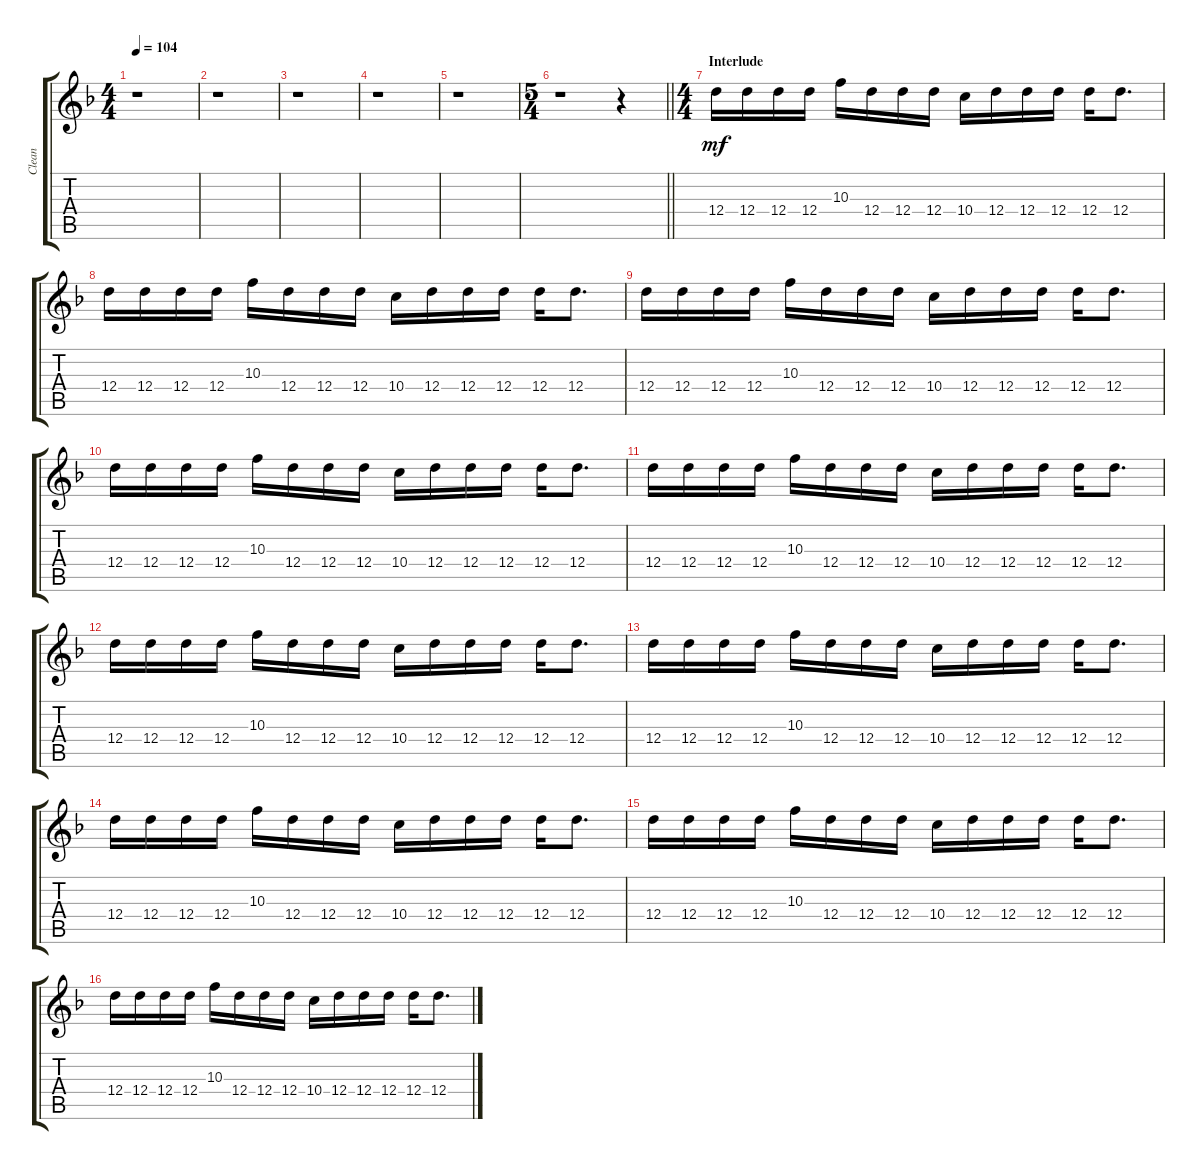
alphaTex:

\track ("Clean " "Clean ") {instrument electricguitarclean}
\staff {score tabs}
\tuning (E4 B3 G3 D3 A2 E2) {hide}
\ts (4 4)
\tempo 104
\clef g2
\ks f
r.1{dy mf} |
r.1 |
r.1 |
r.1 |
r.1 |
\ts (5 4)
\barLineRight lightlight
r.1 r.4 |
\ts (4 4)
\section ("" "Interlude")
12.4.16 12.4.16 12.4.16 12.4.16 10.3.16 12.4.16 12.4.16 12.4.16 10.4.16 12.4.16 12.4.16 12.4.16 12.4.16 12.4.8{d} |
12.4.16 12.4.16 12.4.16 12.4.16 10.3.16 12.4.16 12.4.16 12.4.16 10.4.16 12.4.16 12.4.16 12.4.16 12.4.16 12.4.8{d} |
12.4.16 12.4.16 12.4.16 12.4.16 10.3.16 12.4.16 12.4.16 12.4.16 10.4.16 12.4.16 12.4.16 12.4.16 12.4.16 12.4.8{d} |
12.4.16 12.4.16 12.4.16 12.4.16 10.3.16 12.4.16 12.4.16 12.4.16 10.4.16 12.4.16 12.4.16 12.4.16 12.4.16 12.4.8{d} |
12.4.16 12.4.16 12.4.16 12.4.16 10.3.16 12.4.16 12.4.16 12.4.16 10.4.16 12.4.16 12.4.16 12.4.16 12.4.16 12.4.8{d} |
12.4.16 12.4.16 12.4.16 12.4.16 10.3.16 12.4.16 12.4.16 12.4.16 10.4.16 12.4.16 12.4.16 12.4.16 12.4.16 12.4.8{d} |
12.4.16 12.4.16 12.4.16 12.4.16 10.3.16 12.4.16 12.4.16 12.4.16 10.4.16 12.4.16 12.4.16 12.4.16 12.4.16 12.4.8{d} |
12.4.16 12.4.16 12.4.16 12.4.16 10.3.16 12.4.16 12.4.16 12.4.16 10.4.16 12.4.16 12.4.16 12.4.16 12.4.16 12.4.8{d} |
12.4.16 12.4.16 12.4.16 12.4.16 10.3.16 12.4.16 12.4.16 12.4.16 10.4.16 12.4.16 12.4.16 12.4.16 12.4.16 12.4.8{d} |
12.4.16 12.4.16 12.4.16 12.4.16 10.3.16 12.4.16 12.4.16 12.4.16 10.4.16 12.4.16 12.4.16 12.4.16 12.4.16 12.4.8{d}
